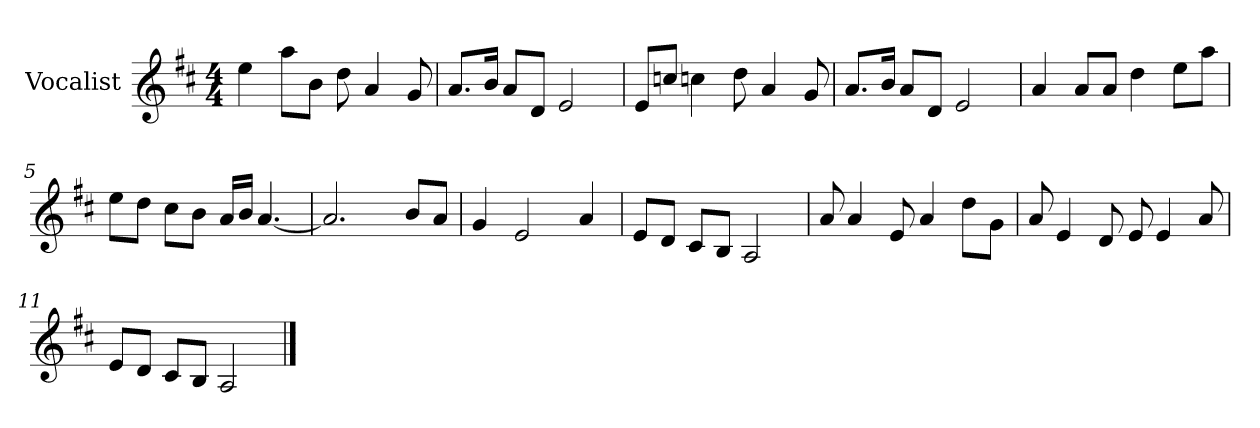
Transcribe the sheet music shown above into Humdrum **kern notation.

**kern
*part1
*staff1
*I"Vocalist
*k[f#c#]
*D:
*M4/4
=
4ee
8aaL
8bJ
8dd
4a
8g
=1
8.aL
16bJk
8aL
8dJ
2e
=2
8eL
8ccnJ
4ccn
8dd
4a
8g
=3
8.aL
16bJk
8aL
8dJ
2e
=4
4a
8aL
8aJ
4dd
8eeL
8aaJ
=5
8eeL
8ddJ
8cc#L
8bJ
16aLL
16bJJ
[4.a
=6
2.a]
8bL
8aJ
=7
4g
2e
4a
=8
8eL
8dJ
8c#L
8BJ
2A
=9
8a
4a
8e
4a
8ddL
8gJ
=10
8a
4e
8d
8e
4e
8a
=11
8eL
8dJ
8c#L
8BJ
2A
==
*-
